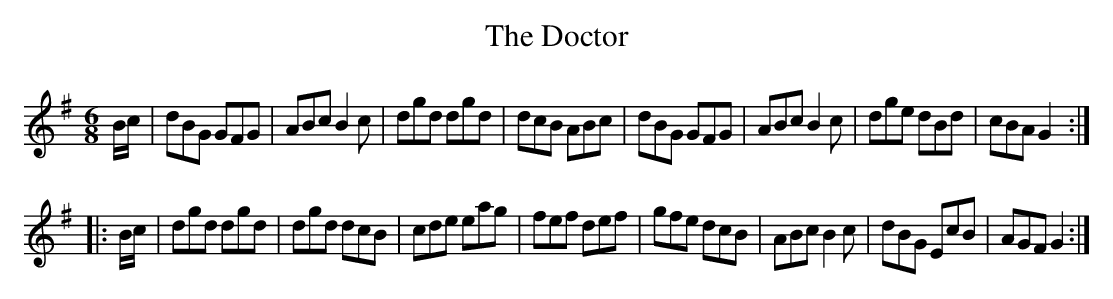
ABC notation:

X:1
T:Doctor, The
M:6/8
K:G
B/c/|\
dBG GFG| ABc B2c| dgd dgd| dcB ABc|\
dBG GFG| ABc B2c| dge dBd| cBA G2::
B/c/|\
dgd dgd| dgd dcB| cde eag| fef def|\
gfe dcB| ABc B2c| dBG EcB| AGF G2:|
